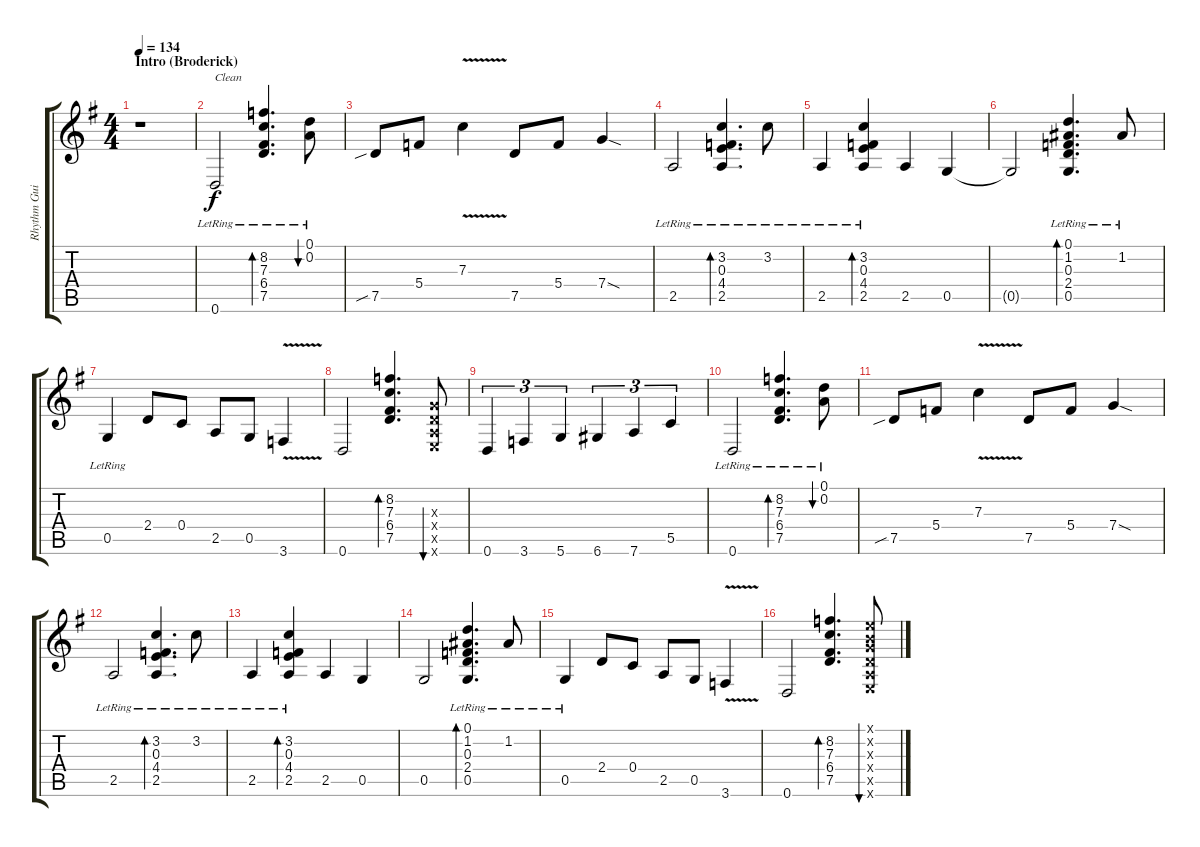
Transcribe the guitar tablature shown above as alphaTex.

\track ("Rhythm Guitar 1" "Rhythm Gui") {instrument distortionguitar}
\staff {score tabs}
\tuning (D4 A3 F3 C3 G2 D2) {hide}
\ts (4 4)
\section ("" "Intro (Broderick)")
\tempo 134
\clef g2
\ks eminor
r.1{dy f instrument distortionguitar} |
0.6{lr}.2{txt "Clean" instrument electricguitarclean} (8.2{lr} 7.3{lr} 6.4{lr} 7.5{lr}).4{d bd 60} (0.1{lr} 0.2{lr}).8{bu 30} |
7.5{sib}.8 5.4.8 7.3{v}.4 7.5.8 5.4.8 7.4{sod}.4 |
2.5{lr}.2 (3.2{lr} 0.3{lr} 4.4{lr} 2.5{lr}).4{d bd 30} 3.2{lr}.8 |
2.5{lr}.4 (3.2{lr} 0.3{lr} 4.4{lr} 2.5{lr}).4{bd 30} 2.5.4 0.5.4 |
0.5{t}.2 (0.1{lr} 1.2{lr} 0.3{lr} 2.4{lr} 0.5{lr}).4{d bd 30} 1.2{lr}.8 |
0.5{lr}.4 2.4.8 0.4.8 2.5.8 0.5.8 3.6{v}.4 |
0.6.2 (8.2 7.3 6.4 7.5).4{d bd 30} (2.3{x} 2.4{x} 2.5{x} 2.6{x}).8{bu 30} |
0.6.4{tu (3 2)} 3.6.4{tu (3 2)} 5.6.4{tu (3 2)} 6.6.4{tu (3 2)} 7.6.4{tu (3 2)} 5.5.4{tu (3 2)} |
0.6{lr}.2 (8.2{lr} 7.3{lr} 6.4{lr} 7.5{lr}).4{d bd 30} (0.1{lr} 0.2{lr}).8{bu 30} |
7.5{sib}.8 5.4.8 7.3{v}.4 7.5.8 5.4.8 7.4{sod}.4 |
2.5{lr}.2 (3.2{lr} 0.3{lr} 4.4{lr} 2.5{lr}).4{d bd 30} 3.2{lr}.8 |
2.5{lr}.4 (3.2{lr} 0.3{lr} 4.4{lr} 2.5{lr}).4{bd 30} 2.5.4 0.5.4 |
0.5.2 (0.1{lr} 1.2{lr} 0.3{lr} 2.4{lr} 0.5{lr}).4{d bd 30} 1.2{lr}.8 |
0.5{lr}.4 2.4.8 0.4.8 2.5.8 0.5.8 3.6{v}.4 |
0.6.2 (8.2 7.3 6.4 7.5).4{d bd 30} (2.1{x} 2.2{x} 2.3{x} 2.4{x} 2.5{x} 2.6{x}).8{bu 30}
